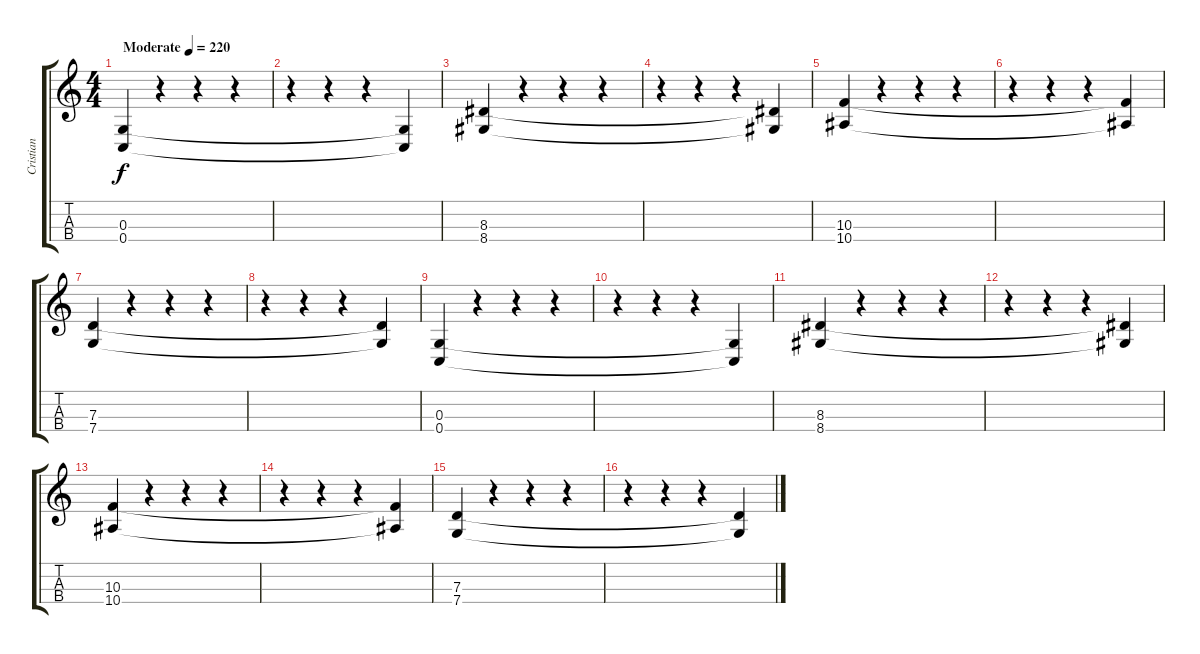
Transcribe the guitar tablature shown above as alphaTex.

\track ("Cristian" "Cristian") {instrument electricbasspick}
\staff {score tabs}
\tuning (F3 C3 G2 C2) {hide}
\ts (4 4)
\tempo (220 "Moderate")
\clef g2
\ks c
(0.3 0.4).4{dy f instrument electricbasspick} r.4 r.4 r.4 |
r.4 r.4 r.4 (0.3{t} 0.4{t}).4 |
(8.3 8.4).4 r.4 r.4 r.4 |
r.4 r.4 r.4 (8.3{t} 8.4{t}).4 |
(10.3 10.4).4 r.4 r.4 r.4 |
r.4 r.4 r.4 (10.3{t} 10.4{t}).4 |
(7.3 7.4).4 r.4 r.4 r.4 |
r.4 r.4 r.4 (7.3{t} 7.4{t}).4 |
(0.3 0.4).4 r.4 r.4 r.4 |
r.4 r.4 r.4 (0.3{t} 0.4{t}).4 |
(8.3 8.4).4 r.4 r.4 r.4 |
r.4 r.4 r.4 (8.3{t} 8.4{t}).4 |
(10.3 10.4).4 r.4 r.4 r.4 |
r.4 r.4 r.4 (10.3{t} 10.4{t}).4 |
(7.3 7.4).4 r.4 r.4 r.4 |
r.4 r.4 r.4 (7.3{t} 7.4{t}).4
